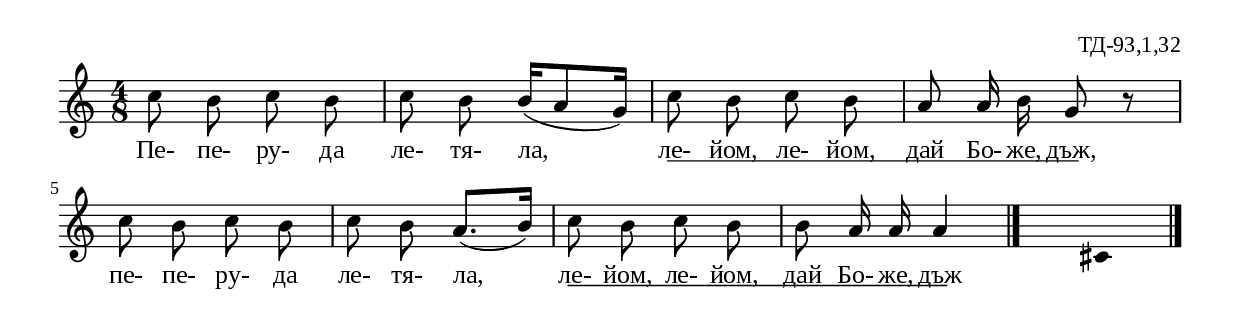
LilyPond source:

%{
pep_093_1_32
%}

\include "td-preamble.ly"

\score {
\relative c'' {
%\tempo 4 = 120
\time 4/8
%%\cadenzaOn
c8 b\noBeam c b\noBeam | c b\noBeam b16[( a8 g16)] |
c8 b\noBeam c b\noBeam | a8 a16\noBeam b g8\noBeam r |
c8 b\noBeam c b\noBeam | c b\noBeam a8.([ b16]) |
c8 b\noBeam c b\noBeam | b a16\noBeam a a4
 \bar "|." 
s4 \fixB cis, 
  \bar "|." 
}
\addlyrics { Пе- пе- ру- да ле- тя- ла, 
ле- \startTextSpan йом, ле- йом, дай Бо- же, дъж, \stopTextSpan
 пе- пе- ру- да ле- тя- ла, 
ле- \startTextSpan йом, ле- йом, дай Бо- же, дъж \stopTextSpan }
%
\layout {
%   \context { 
%	    \Staff \remove "Time_signature_engraver" } 
  indent = #0
  line-width = 190\mm
  ragged-right=##f
\context {
      \Lyrics
      \consists "Text_spanner_engraver"
      \override TextSpanner #'direction = #DOWN
      \override TextSpanner #'style = #'line    
      \override TextSpanner #'outside-staff-priority = ##f
      \override TextSpanner #'padding = #0.2 % sets the distance of the line from the lyrics
      \override TextSpanner #'bound-details =
      #`((left . ((Y . 0)
                  (padding . 0)
                  (attach-dir . ,LEFT)))
         (left-broken . ((end-on-note . #t)))
         (right . ((Y . 0)
                   (padding . 0)
                   (attach-dir . ,RIGHT))))
    }
  
}
%
\midi { 
	\context {
		\Score tempoWholesPerMinute = #(ly:make-moment 120 4)
		}
	}
}
%
\header{
  opus = "ТД-93,1,32"
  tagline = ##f
}


